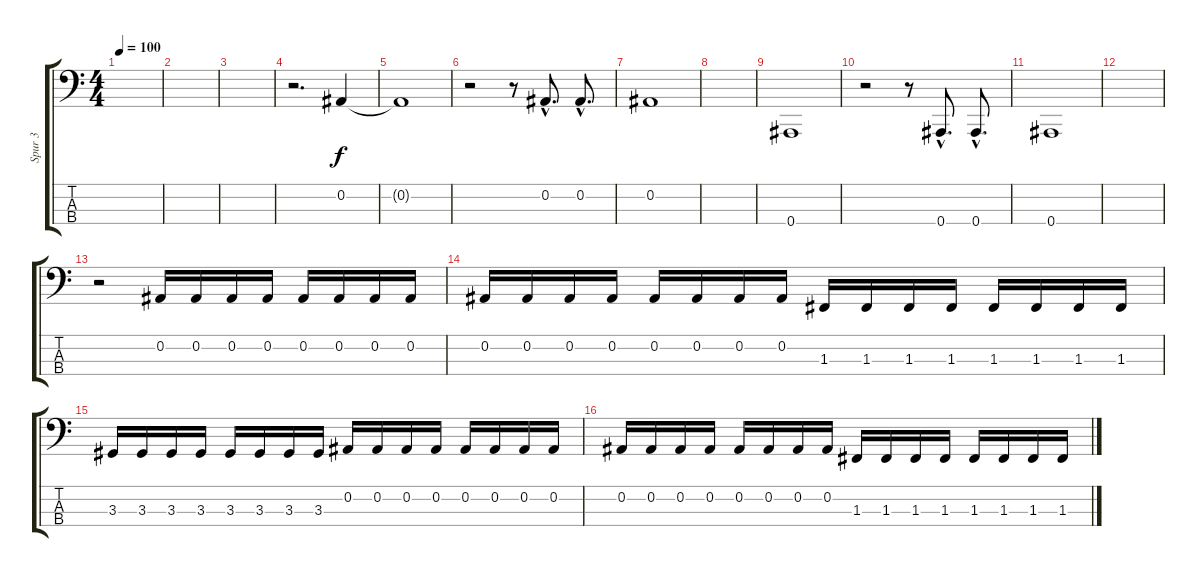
\track ("Spur 3" "Spur 3") {instrument slapbass2}
\staff {score tabs}
\tuning (Eb2 Bb1 F1 Bb0) {hide}
\ts (4 4)
\tempo 100
\clef f4
\ks c
|
|
|
r.2{d} 0.2.4{instrument lead2sawtooth} |
0.2{t}.1 |
r.2 r.8 0.2{hac}.8{d} 0.2{hac}.8{d} |
0.2.1 |
|
0.4.1 |
r.2 r.8 0.4{hac}.8{d} 0.4{hac}.8{d} |
0.4.1 |
|
r.2{instrument slapbass2} 0.2.16 0.2.16 0.2.16 0.2.16 0.2.16 0.2.16 0.2.16 0.2.16 |
0.2.16 0.2.16 0.2.16 0.2.16 0.2.16 0.2.16 0.2.16 0.2.16 1.3.16 1.3.16 1.3.16 1.3.16 1.3.16 1.3.16 1.3.16 1.3.16 |
3.3.16 3.3.16 3.3.16 3.3.16 3.3.16 3.3.16 3.3.16 3.3.16 0.2.16 0.2.16 0.2.16 0.2.16 0.2.16 0.2.16 0.2.16 0.2.16 |
0.2.16 0.2.16 0.2.16 0.2.16 0.2.16 0.2.16 0.2.16 0.2.16 1.3.16 1.3.16 1.3.16 1.3.16 1.3.16 1.3.16 1.3.16 1.3.16
